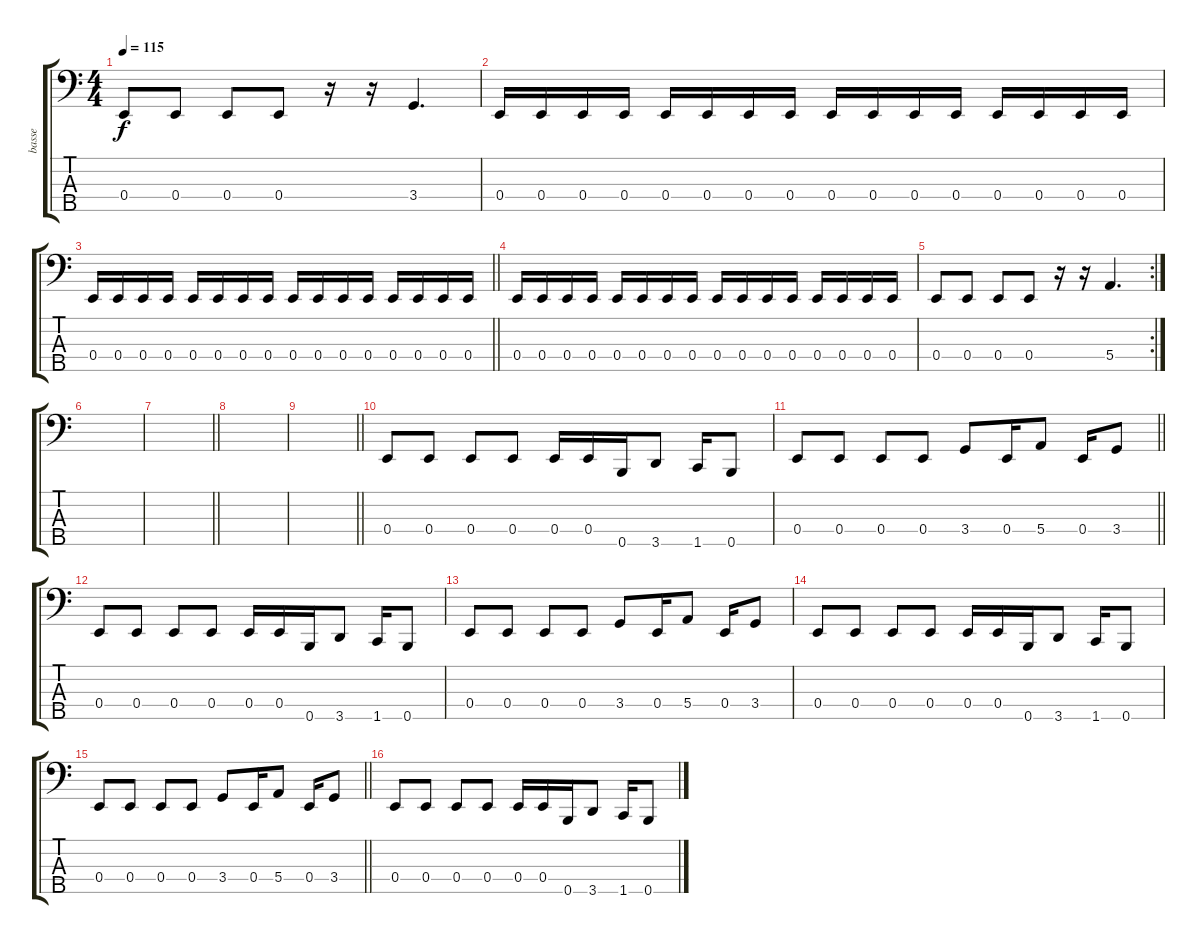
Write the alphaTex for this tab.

\track ("basse " "basse ") {instrument electricbassfinger}
\staff {score tabs}
\tuning (G2 D2 A1 E1 B0) {hide}
\ts (4 4)
\tempo 115
\clef f4
\ks c
0.4.8{dy f} 0.4.8 0.4.8 0.4.8 r.16 r.16 3.4.4{d} |
0.4.16 0.4.16 0.4.16 0.4.16 0.4.16 0.4.16 0.4.16 0.4.16 0.4.16 0.4.16 0.4.16 0.4.16 0.4.16 0.4.16 0.4.16 0.4.16 |
\barLineRight lightlight
0.4.16 0.4.16 0.4.16 0.4.16 0.4.16 0.4.16 0.4.16 0.4.16 0.4.16 0.4.16 0.4.16 0.4.16 0.4.16 0.4.16 0.4.16 0.4.16 |
0.4.16 0.4.16 0.4.16 0.4.16 0.4.16 0.4.16 0.4.16 0.4.16 0.4.16 0.4.16 0.4.16 0.4.16 0.4.16 0.4.16 0.4.16 0.4.16 |
\rc 2
0.4.8 0.4.8 0.4.8 0.4.8 r.16 r.16 5.4.4{d} |
|
\barLineRight lightlight
|
|
\barLineRight lightlight
|
0.4.8 0.4.8 0.4.8 0.4.8 0.4.16 0.4.16 0.5.16 3.5.8 1.5.16 0.5.8 |
\barLineRight lightlight
0.4.8 0.4.8 0.4.8 0.4.8 3.4.8 0.4.16 5.4.8 0.4.16 3.4.8 |
0.4.8 0.4.8 0.4.8 0.4.8 0.4.16 0.4.16 0.5.16 3.5.8 1.5.16 0.5.8 |
0.4.8 0.4.8 0.4.8 0.4.8 3.4.8 0.4.16 5.4.8 0.4.16 3.4.8 |
0.4.8 0.4.8 0.4.8 0.4.8 0.4.16 0.4.16 0.5.16 3.5.8 1.5.16 0.5.8 |
\barLineRight lightlight
0.4.8 0.4.8 0.4.8 0.4.8 3.4.8 0.4.16 5.4.8 0.4.16 3.4.8 |
0.4.8 0.4.8 0.4.8 0.4.8 0.4.16 0.4.16 0.5.16 3.5.8 1.5.16 0.5.8
